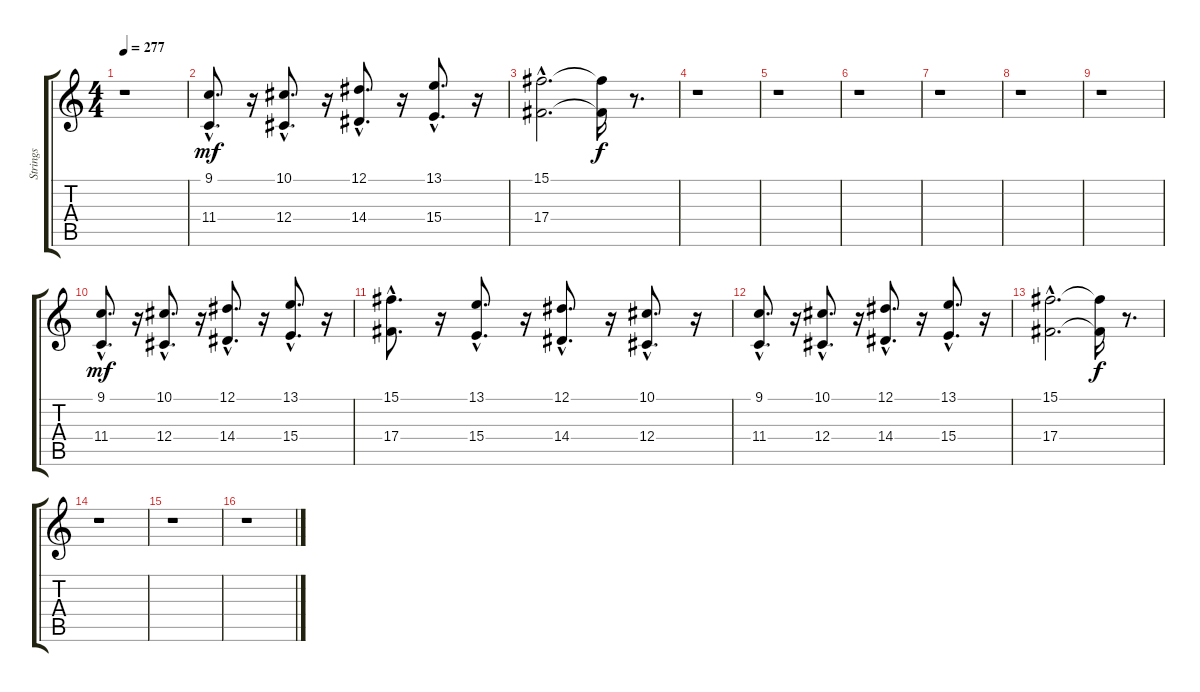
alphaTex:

\track ("Strings" "Strings") {instrument tremolostrings}
\staff {score tabs}
\tuning (Eb4 Bb3 Gb3 Db3 Ab2 Eb2) {hide}
\ts (4 4)
\tempo 277
\clef g2
\ks c
r.1{dy f} |
(9.1{hac} 11.4{hac}).8{d dy mf} r.16 (10.1{hac} 12.4{hac}).8{d} r.16 (12.1{hac} 14.4{hac}).8{d} r.16 (13.1{hac} 15.4{hac}).8{d} r.16 |
(15.1{hac} 17.4{hac}).2{d} (15.1{t} 17.4{t}).16{dy f} r.8{d} |
r.1 |
r.1 |
r.1 |
r.1 |
r.1 |
r.1 |
(9.1{hac} 11.4{hac}).8{d dy mf} r.16 (10.1{hac} 12.4{hac}).8{d} r.16 (12.1{hac} 14.4{hac}).8{d} r.16 (13.1{hac} 15.4{hac}).8{d} r.16 |
(15.1{hac} 17.4{hac}).8{d} r.16 (13.1{hac} 15.4{hac}).8{d} r.16 (12.1{hac} 14.4{hac}).8{d} r.16 (10.1{hac} 12.4{hac}).8{d} r.16 |
(9.1{hac} 11.4{hac}).8{d} r.16 (10.1{hac} 12.4{hac}).8{d} r.16 (12.1{hac} 14.4{hac}).8{d} r.16 (13.1{hac} 15.4{hac}).8{d} r.16 |
(15.1{hac} 17.4{hac}).2{d} (15.1{t} 17.4{t}).16{dy f} r.8{d} |
r.1 |
r.1 |
r.1
